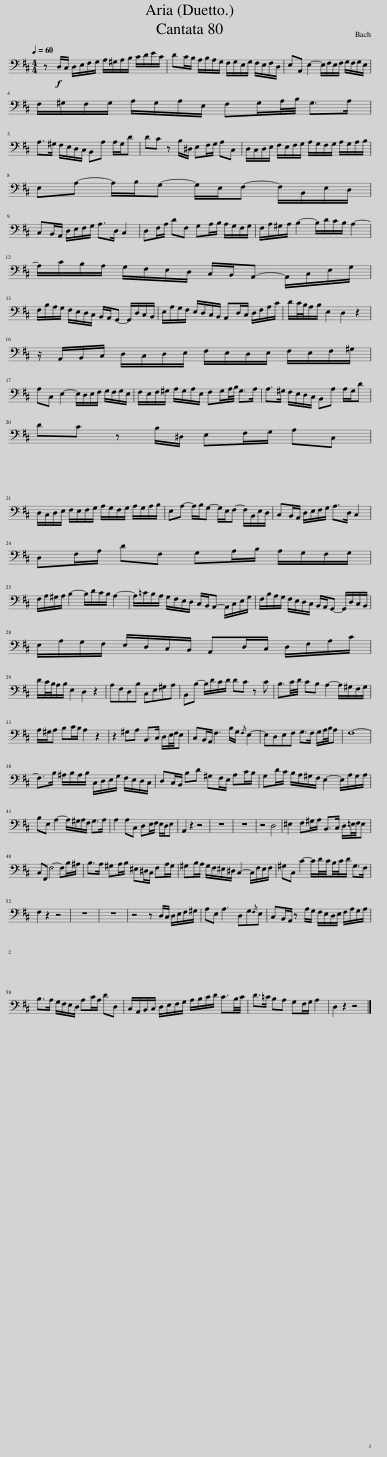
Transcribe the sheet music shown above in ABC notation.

X:1
L:1/8
Q:1/4=60
M:4/4
I:linebreak $
K:D
V:1 bass
V:1
 z!f! D,/C,/ D,/E,/F,/G,/ A,/^G,/A,/B,/ C/D/E/C/ | DC/B,/ A,/B,/A,/G,/ F,/G,/E,/G,/ F,/E,/F,/D,/ | E,A,, E,2- E,/F,/E,/F,/ G,/F,/G,/E,/ |$ F,/^G,/F,/G,/ A,/G,/A,/E,/ F,G,/A,/4B,/4 G,>A, |$ A,>^G, F,/E,/D,/C,/ B,,A, A,/G,/D | %5
 DC z B,/^D,/ E,F,/G,/ A,C, | D,/C,/D,/E,/ F,/E,/F,/G,/ A,/G,/F,/G,/ A,/G,/A,/B,/ |$ E,A,- A,/B,/G,- G,/E,/F,- F,/B,,/E,/D,/ |$ C,B,,/A,,/ D,/E,/F,/G,/ A,>D, C,2 | D,F,/A,/ DF, G,A,/B,/ A,/G,/F,/G,/ | %10
 F,/A,/^G,/A,/ B,2- B,/D/C/B,/ A,2- |$ A,/C/B,/A,/ G,/F,/E,/D,/ C,/B,,/A,,- A,,/C,/E,/G,/ |$ F,/B,/A,/G,/ F,/E,/D,/C,/ B,,/A,,/G,,- G,,/D,/C,/B,,/ | E,/A,/G,/F,/ E,/D,/C,/B,,/ A,,D,/C,/ D,/F,/A,/C/ | D/C/4B,/4A,/B,/ E,2 D,2 z2 |$ %15
 z/ A,,/B,,/C,/ D,/C,/D,/E,/ F,/E,/D,/E,/ F,/E,/F,/^G,/ |$ A,C, E,2- E,/D,/E,/F,/ G,/F,/G,/E,/ | F,/E,/F,/^G,/ A,/G,/A,/E,/ F,G,/A,/4B,/4 G,>A, | A,>^G, F,/E,/D,/C,/ B,,A, A,/G,/D |$ DC z B,/^D,/ E,F,/G,/ A,C, |$ %20
 D,/C,/D,/E,/ F,/E,/F,/G,/ A,/G,/F,/G,/ A,/G,/A,/B,/ | E,A,- A,/B,/G,- G,/E,/F,- F,/B,,/E,/D,/ | C,B,,/A,,/ D,/E,/F,/G,/ A,>D, C,2 |$ D,F,/A,/ DF, G,A,/B,/ A,/G,/F,/G,/ |$ F,/A,/^G,/A,/ B,2- B,/D/C/B,/ A,2- | %25
 A,/=C/B,/A,/ G,/F,/E,/D,/ C,/B,,/A,,- A,,/C,/E,/G,/ | F,/B,/A,/G,/ F,/E,/D,/C,/ B,,/A,,/G,,- G,,/D,/C,/B,,/ |$ E,/A,/G,/F,/ E,/D,/C,/B,,/ A,,D,/C,/ D,/F,/A,/C/ |$ D/C/4B,/4A,/B,/ E,2 D,2 z2 | A,F,D,B, C,E,^G,A, | %30
 B,,B,- B,/D/C/D/ DC z C | B,3/2C/4D/4 CB, A,2- A,/^G,/F,/G,/ |$ A,/^G,/A, B,C/B,/ A,2 z2 | z2 ^G,A, B,,>C, D,/E,/4F,/4E, | C,B,,/A,,/ F,3 B,/G,/{/F,} E,2- | %35
 E,D,E,F, G,>F, G,/A,/4B,/4A, | F,8- |$ F,>B, ^A,/B,/A,/B,/ C,/D,/E,/G,/ F,/E,/D,/C,/ | D,C,/B,,/ B,D ^G,F,/E,/ A,C/B,/ | G,D/C/ B,/A,/^G,/F,/ E,2- E,/A,/G,/A,/ |$ %40
 B,E, A,2- A,/^G,/A,/F,/ G,>A, | A,2 A,C, D,E,/F,/ E,/D,/E, | A,,2 z2 z4 | z8 | z8 | %45
 z4 D,4 | ^E,2 F,^G,/A,/ B,,>C, D,/=E,/4F,/4E, |$ C,F,, F,4- F,B,/^A,/ | B,>A, ^G,A,/B,/ ^E,^D,/C,/ F,A,/G,/ | ^G,B,/A,/ G,/F,/^E,/^D,/ C,2- C,/F,/E,/F,/ | %50
 ^G,C, C2- C/D/4C/4B,/4C/4D/ G,>F, |$ F,2 z2 z4 | z8 | z8 | z4 z D,/C,/ D,/E,/F,/^G,/ | %55
 A,E, A,3 D,G,{/F,}E, | C,B,,/A,,/ z A,/G,/ F,/E,/D,/E,/ F,/A,/G,/A,/ |$ B,>A, G,/F,/E,/D,/ A,C/A,/ DD, | C,/A,,/B,,/C,/ D,/E,/F,/G,/ A,/B,/C/D/ C3/2B,/4C/4 | D>=C B,A, G,F,/G,/ A,2 | %60
 D,2 z2 z4 |] %61
